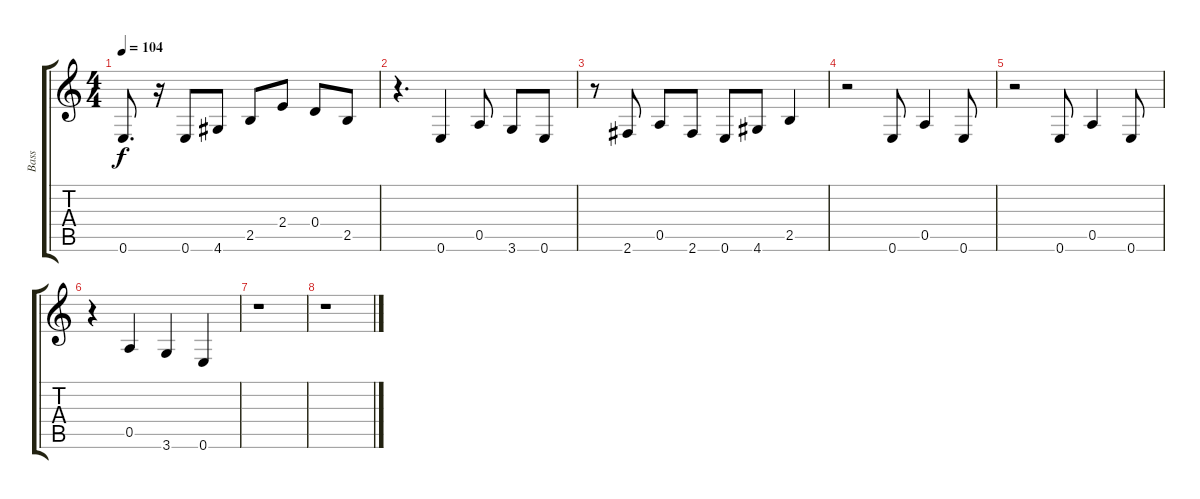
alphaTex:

\track ("Bass" "Bass") {instrument electricbasspick}
\staff {score tabs}
\tuning (E4 B3 G3 D3 A2 E2) {hide}
\ts (4 4)
\tempo 104
\clef g2
\ks c
0.6.8{d dy f} r.16 0.6.8 4.6.8 2.5.8 2.4.8 0.4.8 2.5.8 |
r.4{d} 0.6.4 0.5.8 3.6.8 0.6.8 |
r.8 2.6.8 0.5.8 2.6.8 0.6.8 4.6.8 2.5.4 |
r.2 0.6.8 0.5.4 0.6.8 |
r.2 0.6.8 0.5.4 0.6.8 |
r.4 0.5.4 3.6.4 0.6.4 |
r.1 |
r.1
